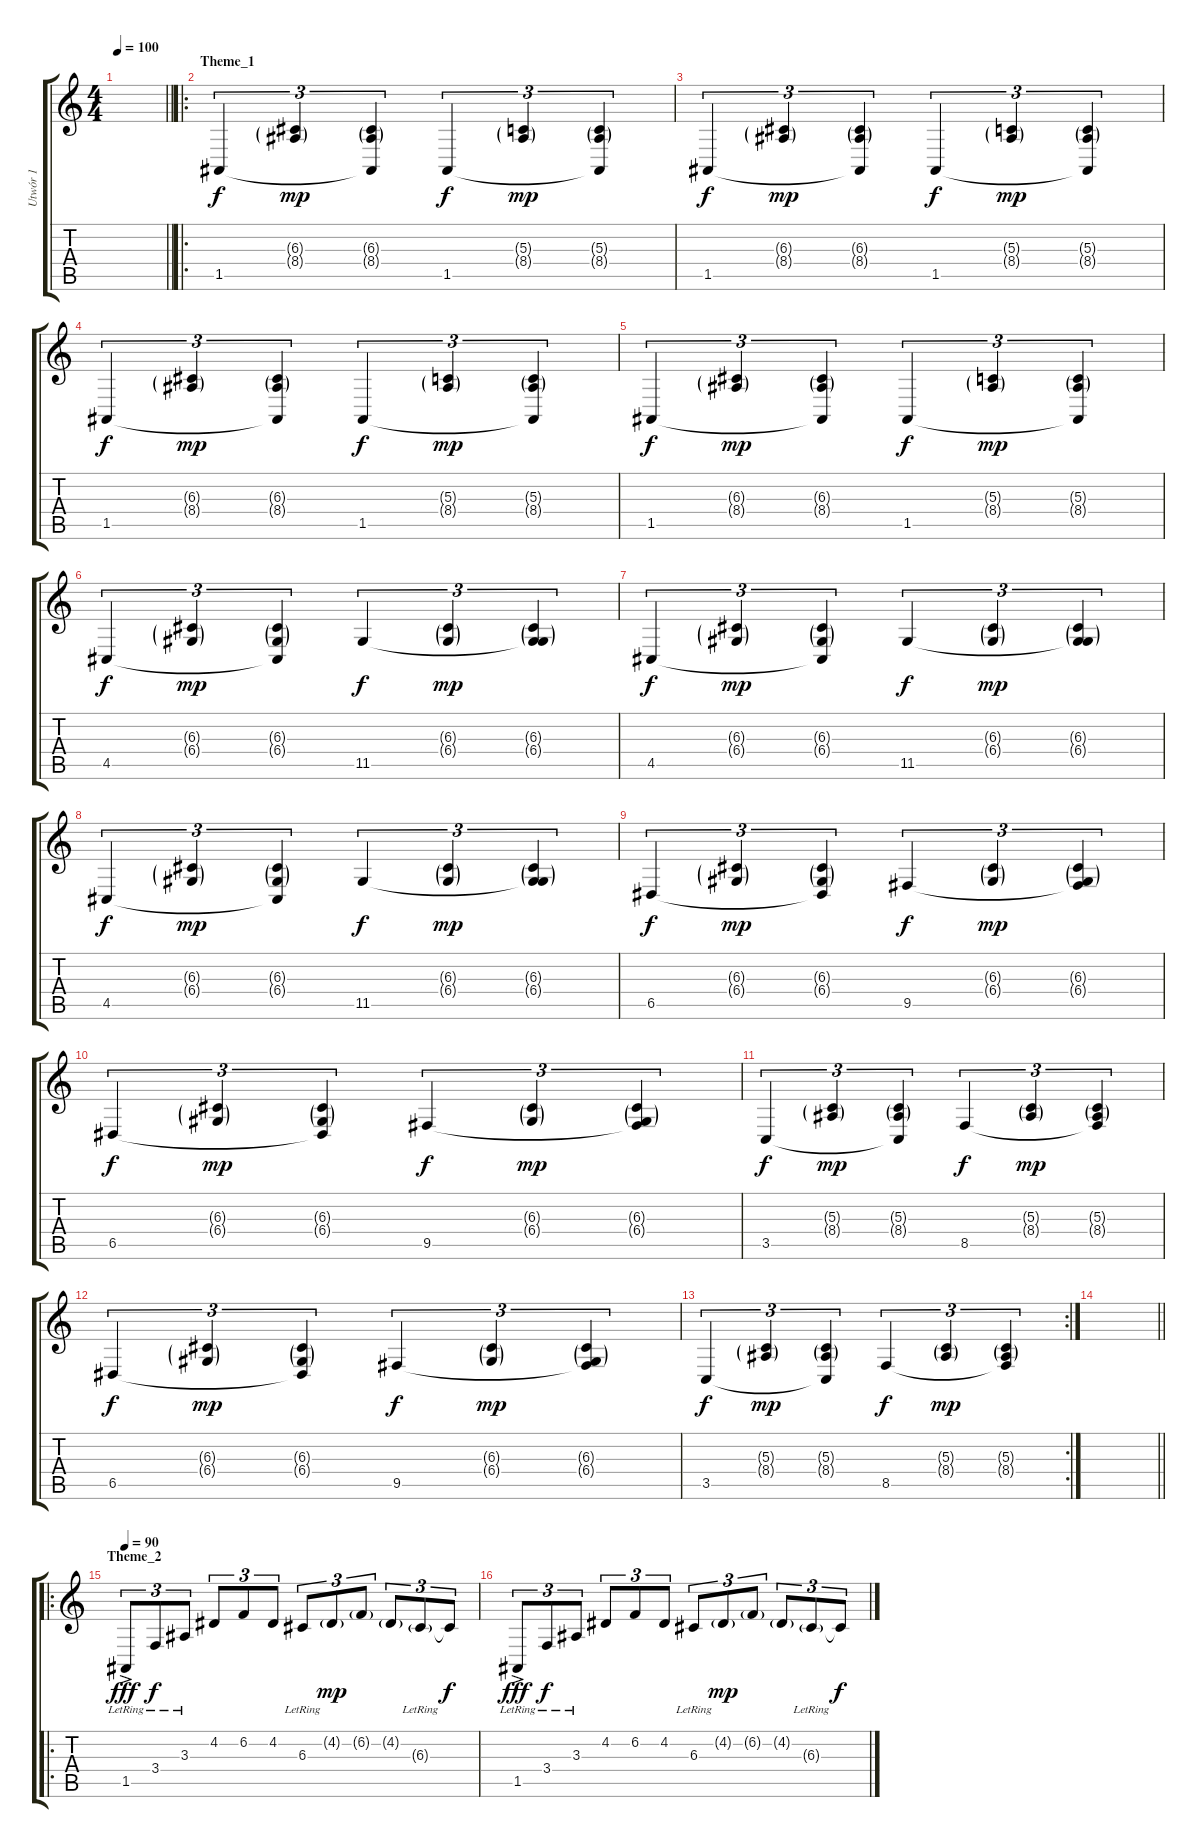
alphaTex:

\track ("Utwór 1" "Utwór 1") {instrument acousticgrandpiano}
\staff {score tabs}
\tuning (E4 B3 G3 D3 A2 E2) {hide}
\ts (4 4)
\tempo 100
\clef g2
\barLineRight lightlight
\ks c
|
\ro
\section ("" "Theme_1")
1.5.4{tu (3 2)} (6.3{g} 8.4{g}).4{tu (3 2) dy mp} (6.3{g} 8.4{g} 1.5{t}).4{tu (3 2)} 1.5.4{tu (3 2) dy f} (5.3{g} 8.4{g}).4{tu (3 2) dy mp} (5.3{g} 8.4{g} 1.5{t}).4{tu (3 2)} |
1.5.4{tu (3 2) dy f} (6.3{g} 8.4{g}).4{tu (3 2) dy mp} (6.3{g} 8.4{g} 1.5{t}).4{tu (3 2)} 1.5.4{tu (3 2) dy f} (5.3{g} 8.4{g}).4{tu (3 2) dy mp} (5.3{g} 8.4{g} 1.5{t}).4{tu (3 2)} |
1.5.4{tu (3 2) dy f} (6.3{g} 8.4{g}).4{tu (3 2) dy mp} (6.3{g} 8.4{g} 1.5{t}).4{tu (3 2)} 1.5.4{tu (3 2) dy f} (5.3{g} 8.4{g}).4{tu (3 2) dy mp} (5.3{g} 8.4{g} 1.5{t}).4{tu (3 2)} |
1.5.4{tu (3 2) dy f} (6.3{g} 8.4{g}).4{tu (3 2) dy mp} (6.3{g} 8.4{g} 1.5{t}).4{tu (3 2)} 1.5.4{tu (3 2) dy f} (5.3{g} 8.4{g}).4{tu (3 2) dy mp} (5.3{g} 8.4{g} 1.5{t}).4{tu (3 2)} |
4.5.4{tu (3 2) dy f} (6.3{g} 6.4{g}).4{tu (3 2) dy mp} (6.3{g} 6.4{g} 4.5{t}).4{tu (3 2)} 11.5.4{tu (3 2) dy f} (6.3{g} 6.4{g}).4{tu (3 2) dy mp} (6.3{g} 6.4{g} 11.5{t}).4{tu (3 2)} |
4.5.4{tu (3 2) dy f} (6.3{g} 6.4{g}).4{tu (3 2) dy mp} (6.3{g} 6.4{g} 4.5{t}).4{tu (3 2)} 11.5.4{tu (3 2) dy f} (6.3{g} 6.4{g}).4{tu (3 2) dy mp} (6.3{g} 6.4{g} 11.5{t}).4{tu (3 2)} |
4.5.4{tu (3 2) dy f} (6.3{g} 6.4{g}).4{tu (3 2) dy mp} (6.3{g} 6.4{g} 4.5{t}).4{tu (3 2)} 11.5.4{tu (3 2) dy f} (6.3{g} 6.4{g}).4{tu (3 2) dy mp} (6.3{g} 6.4{g} 11.5{t}).4{tu (3 2)} |
6.5.4{tu (3 2) dy f} (6.3{g} 6.4{g}).4{tu (3 2) dy mp} (6.3{g} 6.4{g} 6.5{t}).4{tu (3 2)} 9.5.4{tu (3 2) dy f} (6.3{g} 6.4{g}).4{tu (3 2) dy mp} (6.3{g} 6.4{g} 9.5{t}).4{tu (3 2)} |
6.5.4{tu (3 2) dy f} (6.3{g} 6.4{g}).4{tu (3 2) dy mp} (6.3{g} 6.4{g} 6.5{t}).4{tu (3 2)} 9.5.4{tu (3 2) dy f} (6.3{g} 6.4{g}).4{tu (3 2) dy mp} (6.3{g} 6.4{g} 9.5{t}).4{tu (3 2)} |
3.5.4{tu (3 2) dy f} (5.3{g} 8.4{g}).4{tu (3 2) dy mp} (5.3{g} 8.4{g} 3.5{t}).4{tu (3 2)} 8.5.4{tu (3 2) dy f} (5.3{g} 8.4{g}).4{tu (3 2) dy mp} (5.3{g} 8.4{g} 8.5{t}).4{tu (3 2)} |
6.5.4{tu (3 2) dy f} (6.3{g} 6.4{g}).4{tu (3 2) dy mp} (6.3{g} 6.4{g} 6.5{t}).4{tu (3 2)} 9.5.4{tu (3 2) dy f} (6.3{g} 6.4{g}).4{tu (3 2) dy mp} (6.3{g} 6.4{g} 9.5{t}).4{tu (3 2)} |
\rc 2
3.5.4{tu (3 2) dy f} (5.3{g} 8.4{g}).4{tu (3 2) dy mp} (5.3{g} 8.4{g} 3.5{t}).4{tu (3 2)} 8.5.4{tu (3 2) dy f} (5.3{g} 8.4{g}).4{tu (3 2) dy mp} (5.3{g} 8.4{g} 8.5{t}).4{tu (3 2)} |
\barLineRight lightlight
|
\ro
\section ("" "Theme_2")
\tempo 100
\tempo 90
1.5{ac lr}.8{tu (3 2) dy fff} 3.4{lr}.8{tu (3 2) dy f} 3.3{lr}.8{tu (3 2)} 4.2.8{tu (3 2)} 6.2.8{tu (3 2)} 4.2.8{tu (3 2)} 6.3{lr}.8{tu (3 2)} 4.2{g}.8{tu (3 2) dy mp} 6.2{g}.8{tu (3 2)} 4.2{g}.8{tu (3 2)} 6.3{g lr}.8{tu (3 2)} 6.3{t}.8{tu (3 2) dy f} |
1.5{ac lr}.8{tu (3 2) dy fff} 3.4{lr}.8{tu (3 2) dy f} 3.3{lr}.8{tu (3 2)} 4.2.8{tu (3 2)} 6.2.8{tu (3 2)} 4.2.8{tu (3 2)} 6.3{lr}.8{tu (3 2)} 4.2{g}.8{tu (3 2) dy mp} 6.2{g}.8{tu (3 2)} 4.2{g}.8{tu (3 2)} 6.3{g lr}.8{tu (3 2)} 6.3{t}.8{tu (3 2) dy f}
